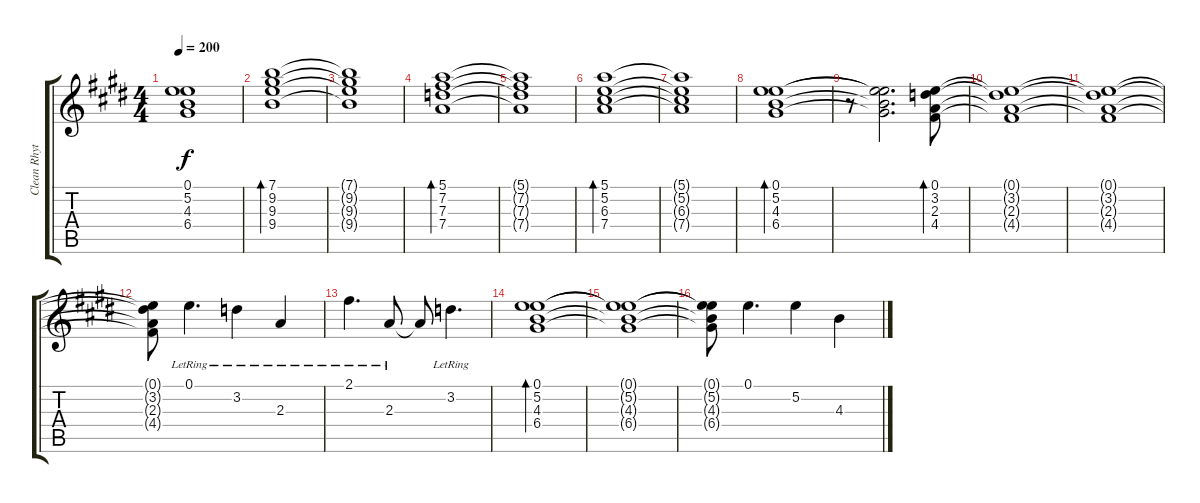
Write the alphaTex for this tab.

\track ("Clean Rhythm Guitar - Steve Vai" "Clean Rhyt") {instrument electricguitarclean}
\staff {score tabs}
\tuning (E4 B3 G3 D3 A2 E2) {hide}
\ts (4 4)
\tempo 200
\clef g2
\ks c#minor
(0.1{t} 5.2{t} 4.3{t} 6.4{t}).1{dy f} |
\ks e
(7.1 9.2 9.3 9.4).1{bd 30} |
\ks c#minor
(7.1{t} 9.2{t} 9.3{t} 9.4{t}).1 |
(5.1 7.2 7.3 7.4).1{bd 30} |
(5.1{t} 7.2{t} 7.3{t} 7.4{t}).1 |
\ks e
(5.1 5.2 6.3 7.4).1{bd 30} |
\ks c#minor
(5.1{t} 5.2{t} 6.3{t} 7.4{t}).1 |
(0.1 5.2 4.3 6.4).1{bd 30} |
r.8 (0.1{t} 5.2{t} 4.3{t} 6.4{t}).2{d} (0.1 3.2 2.3 4.4).8{bd 30} |
\ks e
(0.1{t} 3.2{t} 2.3{t} 4.4{t}).1 |
\ks c#minor
(0.1{t} 3.2{t} 2.3{t} 4.4{t}).1 |
(0.1{t} 3.2{t} 2.3{t} 4.4{t}).8 0.1{lr}.4{d} 3.2{lr}.4 2.3{lr}.4 |
2.1{lr}.4{d} 2.3{lr}.8 2.3{t}.8 3.2{lr}.4{d} |
\ks e
(0.1 5.2 4.3 6.4).1{bd 30} |
\ks c#minor
(0.1{t} 5.2{t} 4.3{t} 6.4{t}).1 |
(0.1{t} 5.2{t} 4.3{t} 6.4{t}).8 0.1.4{d} 5.2.4 4.3.4
